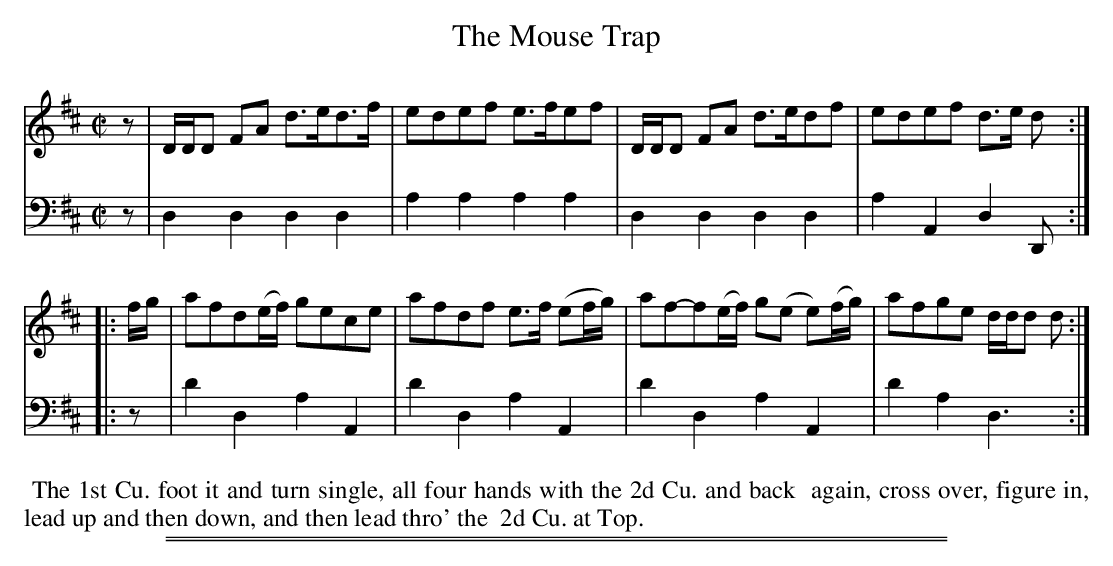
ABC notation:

X:1
T: The Mouse Trap
M: C|
L: 1/8
K: D
V: 1
z |\
D/D/D FA d>ed>f | edef e>fef |\
D/D/D FA d>edf | edef d>e d :|
|: f/g/ |\
afd(e/f/) gece | afdf e>f (ef/g/) |\
af-f(e/f/) g(e e)(f/g/) | afge d/d/d d :|
V: 2 clef=bass middle=d
z | d2d2 d2d2 | a2a2 a2a2 | d2d2 d2d2 | a2A2 d2D :|
|: z | d'2d2 a2A2 | d'2d2 a2A2 | d'2d2 a2A2 | d'2a2 d3 :|
